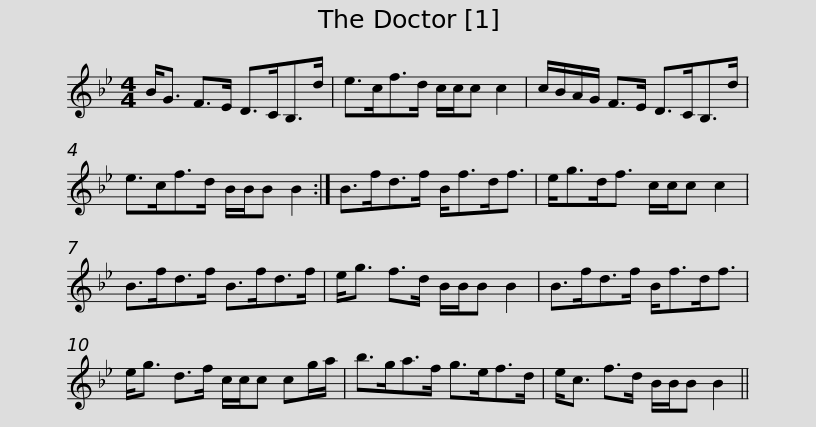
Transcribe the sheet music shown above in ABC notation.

X:1
L:1/8
M:4/4
I:linebreak $
K:Bb
V:1 treble
V:1
 B<G F>E D>CB,>d | e>cf>d c/c/c c2 | c/B/A/G/ F>E D>CB,>d | e>cf>d B/B/B B2 :|$ B>fd>f B<fd<f | %5
 e<gd<f c/c/c c2 | B>fd>f B>fd>f | e<g f>d B/B/B B2 |$ B>fd>f B<fd<f | e<g d>f c/c/c cg/a/ | %10
 b>ga>f g>ef>d | e<c f>d B/B/B B2 || %12
